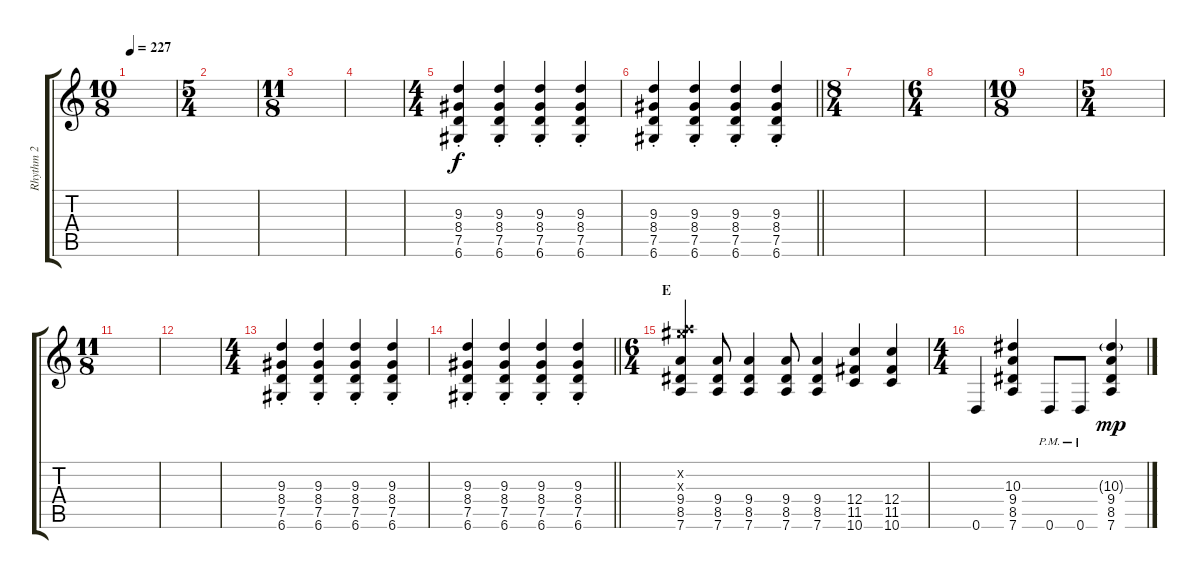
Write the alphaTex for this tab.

\track ("Rhythm 2" "Rhythm 2") {instrument distortionguitar}
\staff {score tabs}
\tuning (D4 A3 F3 C3 G2 D2) {hide}
\ts (10 8)
\tempo 227
\clef g2
\ks c
|
\ts (5 4)
|
\ts (11 8)
|
|
\ts (4 4)
(9.3{st} 8.4{st} 7.5{st} 6.6{st}).4 (9.3{st} 8.4{st} 7.5{st} 6.6{st}).4 (9.3{st} 8.4{st} 7.5{st} 6.6{st}).4 (9.3{st} 8.4{st} 7.5{st} 6.6{st}).4 |
\barLineRight lightlight
(9.3{st} 8.4{st} 7.5{st} 6.6{st}).4 (9.3{st} 8.4{st} 7.5{st} 6.6{st}).4 (9.3{st} 8.4{st} 7.5{st} 6.6{st}).4 (9.3{st} 8.4{st} 7.5{st} 6.6{st}).4 |
\ts (8 4)
\section ("" "")
|
\ts (6 4)
|
\ts (10 8)
|
\ts (5 4)
|
\ts (11 8)
|
|
\ts (4 4)
(9.3{st} 8.4{st} 7.5{st} 6.6{st}).4 (9.3{st} 8.4{st} 7.5{st} 6.6{st}).4 (9.3{st} 8.4{st} 7.5{st} 6.6{st}).4 (9.3{st} 8.4{st} 7.5{st} 6.6{st}).4 |
\barLineRight lightlight
(9.3{st} 8.4{st} 7.5{st} 6.6{st}).4 (9.3{st} 8.4{st} 7.5{st} 6.6{st}).4 (9.3{st} 8.4{st} 7.5{st} 6.6{st}).4 (9.3{st} 8.4{st} 7.5{st} 6.6{st}).4 |
\ts (6 4)
\section ("" "E")
(12.2{x} 15.3{x} 9.4 8.5 7.6).4 (9.4 8.5 7.6).8 (9.4 8.5 7.6).4 (9.4 8.5 7.6).8 (9.4 8.5 7.6).4 (12.4 11.5 10.6).4 (12.4 11.5 10.6).4 |
\ts (4 4)
0.6.4 (10.3 9.4 8.5 7.6).4 0.6{pm}.8 0.6{pm}.8 (10.3{g} 9.4 8.5 7.6).4{dy mp}
